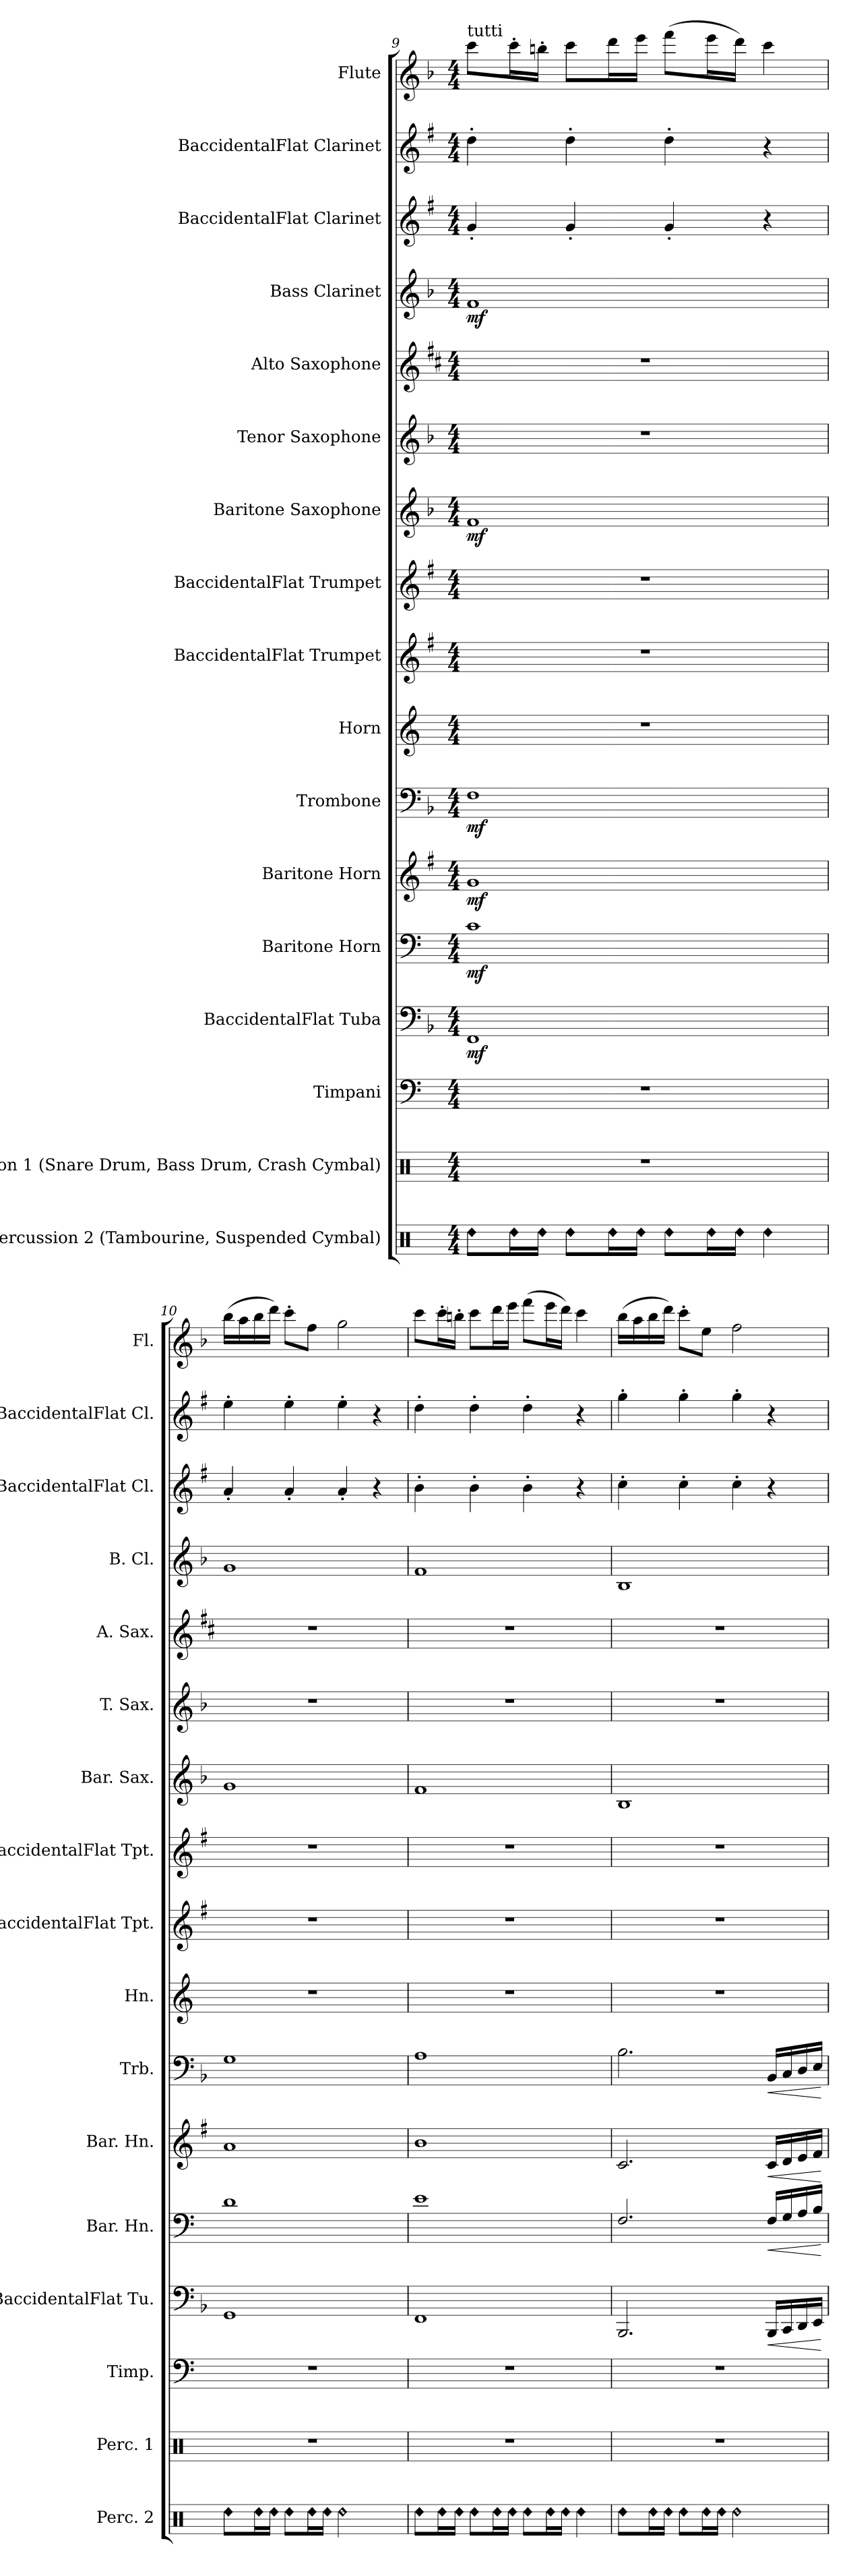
**kern	**kern	**kern	**kern	**dynam	**kern	**dynam	**kern	**dynam	**kern	**dynam	**kern	**kern	**kern	**kern	**dynam	**kern	**kern	**kern	**dynam	**kern	**kern	**kern
*part17	*part16	*part15	*part14	*part14	*part13	*part13	*part12	*part12	*part11	*part11	*part10	*part9	*part8	*part7	*part7	*part6	*part5	*part4	*part4	*part3	*part2	*part1
*staff17	*staff16	*staff15	*staff14	*staff14	*staff13	*staff13	*staff12	*staff12	*staff11	*staff11	*staff10	*staff9	*staff8	*staff7	*staff7	*staff6	*staff5	*staff4	*staff4	*staff3	*staff2	*staff1
*I"Percussion 2 (Tambourine, Suspended Cymbal)	*I"Percussion 1 (Snare Drum, Bass Drum, Crash Cymbal)	*I"Timpani	*I"BaccidentalFlat Tuba	*	*I"Baritone Horn	*	*I"Baritone Horn	*	*I"Trombone	*	*I"Horn	*I"BaccidentalFlat Trumpet	*I"BaccidentalFlat Trumpet	*I"Baritone Saxophone	*	*I"Tenor Saxophone	*I"Alto Saxophone	*I"Bass Clarinet	*	*I"BaccidentalFlat Clarinet	*I"BaccidentalFlat Clarinet	*I"Flute
*I'Perc. 2	*I'Perc. 1	*I'Timp.	*I'BaccidentalFlat Tu.	*	*I'Bar. Hn.	*	*I'Bar. Hn.	*	*I'Trb.	*	*I'Hn.	*I'BaccidentalFlat Tpt.	*I'BaccidentalFlat Tpt.	*I'Bar. Sax.	*	*I'T. Sax.	*I'A. Sax.	*I'B. Cl.	*	*I'BaccidentalFlat Cl.	*I'BaccidentalFlat Cl.	*I'Fl.
*clefX	*clefX	*clefF4	*clefF4	*	*clefF4	*	*clefG2	*	*clefF4	*	*clefG2	*clefG2	*clefG2	*clefG2	*	*clefG2	*clefG2	*clefG2	*	*clefG2	*clefG2	*clefG2
*	*	*	*	*	*ITrd4c7	*	*ITrd1c2	*	*	*	*ITrd4c7	*ITrd1c2	*ITrd1c2	*ITrd12c21	*	*ITrd8c14	*ITrd5c9	*ITrd8c14	*	*ITrd1c2	*ITrd1c2	*
*k[]	*k[]	*k[]	*k[b-]	*	*k[b-]	*	*k[b-]	*	*k[b-]	*	*k[b-]	*k[b-]	*k[b-]	*k[b-]	*	*k[b-]	*k[b-]	*k[b-]	*	*k[b-]	*k[b-]	*k[b-]
*M4/4	*M4/4	*M4/4	*M4/4	*	*M4/4	*	*M4/4	*	*M4/4	*	*M4/4	*M4/4	*M4/4	*M4/4	*	*M4/4	*M4/4	*M4/4	*	*M4/4	*M4/4	*M4/4
=9	=9	=9	=9	=9	=9	=9	=9	=9	=9	=9	=9	=9	=9	=9	=9	=9	=9	=9	=9	=9	=9	=9
!	!	!	!	!	!	!	!	!	!	!	!	!	!	!	!	!	!	!	!	!	!	!LO:TX:a:t=tutti
!LO:N:head=diamond	!	!	!	!LO:DY:b	!	!LO:DY:b	!	!LO:DY:b	!	!LO:DY:b	!	!	!	!	!LO:DY:b	!	!	!	!LO:DY:b	!	!	!
8Rdd\L	1r	1r	1FF	mf	1F	mf	1f	mf	1F	mf	1r	1r	1r	1F	mf	1r	1r	1F	mf	4f'/	4cc'\	8ccc\L
!LO:N:head=diamond	!	!	!	!	!	!	!	!	!	!	!	!	!	!	!	!	!	!	!	!	!	!
16Rdd\L	.	.	.	.	.	.	.	.	.	.	.	.	.	.	.	.	.	.	.	.	.	16ccc'\L
!LO:N:head=diamond	!	!	!	!	!	!	!	!	!	!	!	!	!	!	!	!	!	!	!	!	!	!
16Rdd\JJ	.	.	.	.	.	.	.	.	.	.	.	.	.	.	.	.	.	.	.	.	.	16bbn'\JJ
!LO:N:head=diamond	!	!	!	!	!	!	!	!	!	!	!	!	!	!	!	!	!	!	!	!	!	!
8Rdd\L	.	.	.	.	.	.	.	.	.	.	.	.	.	.	.	.	.	.	.	4f'/	4cc'\	8ccc\L
!LO:N:head=diamond	!	!	!	!	!	!	!	!	!	!	!	!	!	!	!	!	!	!	!	!	!	!
16Rdd\L	.	.	.	.	.	.	.	.	.	.	.	.	.	.	.	.	.	.	.	.	.	16ddd\L
!LO:N:head=diamond	!	!	!	!	!	!	!	!	!	!	!	!	!	!	!	!	!	!	!	!	!	!
16Rdd\JJ	.	.	.	.	.	.	.	.	.	.	.	.	.	.	.	.	.	.	.	.	.	16eee\JJ
!LO:N:head=diamond	!	!	!	!	!	!	!	!	!	!	!	!	!	!	!	!	!	!	!	!	!	!
8Rdd\L	.	.	.	.	.	.	.	.	.	.	.	.	.	.	.	.	.	.	.	4f'/	4cc'\	(8fff\L
!LO:N:head=diamond	!	!	!	!	!	!	!	!	!	!	!	!	!	!	!	!	!	!	!	!	!	!
16Rdd\L	.	.	.	.	.	.	.	.	.	.	.	.	.	.	.	.	.	.	.	.	.	16eee\L
!LO:N:head=diamond	!	!	!	!	!	!	!	!	!	!	!	!	!	!	!	!	!	!	!	!	!	!
16Rdd\JJ	.	.	.	.	.	.	.	.	.	.	.	.	.	.	.	.	.	.	.	.	.	16ddd\JJ)
!LO:N:head=diamond	!	!	!	!	!	!	!	!	!	!	!	!	!	!	!	!	!	!	!	!	!	!
4Rdd\	.	.	.	.	.	.	.	.	.	.	.	.	.	.	.	.	.	.	.	4r	4r	4ccc\
=10	=10	=10	=10	=10	=10	=10	=10	=10	=10	=10	=10	=10	=10	=10	=10	=10	=10	=10	=10	=10	=10	=10
!LO:N:head=diamond	!	!	!	!	!	!	!	!	!	!	!	!	!	!	!	!	!	!	!	!	!	!
8Rdd\L	1r	1r	1GG	.	1G	.	1g	.	1G	.	1r	1r	1r	1G	.	1r	1r	1G	.	4g'/	4dd'\	(16bb-\LL
.	.	.	.	.	.	.	.	.	.	.	.	.	.	.	.	.	.	.	.	.	.	16aa\
!LO:N:head=diamond	!	!	!	!	!	!	!	!	!	!	!	!	!	!	!	!	!	!	!	!	!	!
16Rdd\L	.	.	.	.	.	.	.	.	.	.	.	.	.	.	.	.	.	.	.	.	.	16bb-\
!LO:N:head=diamond	!	!	!	!	!	!	!	!	!	!	!	!	!	!	!	!	!	!	!	!	!	!
16Rdd\JJ	.	.	.	.	.	.	.	.	.	.	.	.	.	.	.	.	.	.	.	.	.	16ddd\JJ)
!LO:N:head=diamond	!	!	!	!	!	!	!	!	!	!	!	!	!	!	!	!	!	!	!	!	!	!
8Rdd\L	.	.	.	.	.	.	.	.	.	.	.	.	.	.	.	.	.	.	.	4g'/	4dd'\	8ccc'\L
!LO:N:head=diamond	!	!	!	!	!	!	!	!	!	!	!	!	!	!	!	!	!	!	!	!	!	!
16Rdd\L	.	.	.	.	.	.	.	.	.	.	.	.	.	.	.	.	.	.	.	.	.	8ff\J
!LO:N:head=diamond	!	!	!	!	!	!	!	!	!	!	!	!	!	!	!	!	!	!	!	!	!	!
16Rdd\JJ	.	.	.	.	.	.	.	.	.	.	.	.	.	.	.	.	.	.	.	.	.	.
!LO:N:head=diamond	!	!	!	!	!	!	!	!	!	!	!	!	!	!	!	!	!	!	!	!	!	!
2Rdd\	.	.	.	.	.	.	.	.	.	.	.	.	.	.	.	.	.	.	.	4g'/	4dd'\	2gg\
.	.	.	.	.	.	.	.	.	.	.	.	.	.	.	.	.	.	.	.	4r	4r	.
!!LO:PB:g=z
=11	=11	=11	=11	=11	=11	=11	=11	=11	=11	=11	=11	=11	=11	=11	=11	=11	=11	=11	=11	=11	=11	=11
!LO:N:head=diamond	!	!	!	!	!	!	!	!	!	!	!	!	!	!	!	!	!	!	!	!	!	!
8Rdd\L	1r	1r	1FF	.	1A	.	1a	.	1A	.	1r	1r	1r	1F	.	1r	1r	1F	.	4a'\	4cc'\	8ccc\L
!LO:N:head=diamond	!	!	!	!	!	!	!	!	!	!	!	!	!	!	!	!	!	!	!	!	!	!
16Rdd\L	.	.	.	.	.	.	.	.	.	.	.	.	.	.	.	.	.	.	.	.	.	16ccc'\L
!LO:N:head=diamond	!	!	!	!	!	!	!	!	!	!	!	!	!	!	!	!	!	!	!	!	!	!
16Rdd\JJ	.	.	.	.	.	.	.	.	.	.	.	.	.	.	.	.	.	.	.	.	.	16bbn'\JJ
!LO:N:head=diamond	!	!	!	!	!	!	!	!	!	!	!	!	!	!	!	!	!	!	!	!	!	!
8Rdd\L	.	.	.	.	.	.	.	.	.	.	.	.	.	.	.	.	.	.	.	4a'\	4cc'\	8ccc\L
!LO:N:head=diamond	!	!	!	!	!	!	!	!	!	!	!	!	!	!	!	!	!	!	!	!	!	!
16Rdd\L	.	.	.	.	.	.	.	.	.	.	.	.	.	.	.	.	.	.	.	.	.	16ddd\L
!LO:N:head=diamond	!	!	!	!	!	!	!	!	!	!	!	!	!	!	!	!	!	!	!	!	!	!
16Rdd\JJ	.	.	.	.	.	.	.	.	.	.	.	.	.	.	.	.	.	.	.	.	.	16eee\JJ
!LO:N:head=diamond	!	!	!	!	!	!	!	!	!	!	!	!	!	!	!	!	!	!	!	!	!	!
8Rdd\L	.	.	.	.	.	.	.	.	.	.	.	.	.	.	.	.	.	.	.	4a'\	4cc'\	(8fff\L
!LO:N:head=diamond	!	!	!	!	!	!	!	!	!	!	!	!	!	!	!	!	!	!	!	!	!	!
16Rdd\L	.	.	.	.	.	.	.	.	.	.	.	.	.	.	.	.	.	.	.	.	.	16eee\L
!LO:N:head=diamond	!	!	!	!	!	!	!	!	!	!	!	!	!	!	!	!	!	!	!	!	!	!
16Rdd\JJ	.	.	.	.	.	.	.	.	.	.	.	.	.	.	.	.	.	.	.	.	.	16ddd\JJ)
!LO:N:head=diamond	!	!	!	!	!	!	!	!	!	!	!	!	!	!	!	!	!	!	!	!	!	!
4Rdd\	.	.	.	.	.	.	.	.	.	.	.	.	.	.	.	.	.	.	.	4r	4r	4ccc\
=12	=12	=12	=12	=12	=12	=12	=12	=12	=12	=12	=12	=12	=12	=12	=12	=12	=12	=12	=12	=12	=12	=12
!LO:N:head=diamond	!	!	!	!	!	!	!	!	!	!	!	!	!	!	!	!	!	!	!	!	!	!
8Rdd\L	1r	1r	2.BBB-/	.	2.BB-/	.	2.B-/	.	2.B-\	.	1r	1r	1r	1BB-	.	1r	1r	1BB-	.	4b-'\	4ff'\	(16bb-\LL
.	.	.	.	.	.	.	.	.	.	.	.	.	.	.	.	.	.	.	.	.	.	16aa\
!LO:N:head=diamond	!	!	!	!	!	!	!	!	!	!	!	!	!	!	!	!	!	!	!	!	!	!
16Rdd\L	.	.	.	.	.	.	.	.	.	.	.	.	.	.	.	.	.	.	.	.	.	16bb-\
!LO:N:head=diamond	!	!	!	!	!	!	!	!	!	!	!	!	!	!	!	!	!	!	!	!	!	!
16Rdd\JJ	.	.	.	.	.	.	.	.	.	.	.	.	.	.	.	.	.	.	.	.	.	16ddd\JJ)
!LO:N:head=diamond	!	!	!	!	!	!	!	!	!	!	!	!	!	!	!	!	!	!	!	!	!	!
8Rdd\L	.	.	.	.	.	.	.	.	.	.	.	.	.	.	.	.	.	.	.	4b-'\	4ff'\	8ccc'\L
!LO:N:head=diamond	!	!	!	!	!	!	!	!	!	!	!	!	!	!	!	!	!	!	!	!	!	!
16Rdd\L	.	.	.	.	.	.	.	.	.	.	.	.	.	.	.	.	.	.	.	.	.	8ee\J
!LO:N:head=diamond	!	!	!	!	!	!	!	!	!	!	!	!	!	!	!	!	!	!	!	!	!	!
16Rdd\JJ	.	.	.	.	.	.	.	.	.	.	.	.	.	.	.	.	.	.	.	.	.	.
!LO:N:head=diamond	!	!	!	!	!	!	!	!	!	!	!	!	!	!	!	!	!	!	!	!	!	!
2Rdd\	.	.	.	.	.	.	.	.	.	.	.	.	.	.	.	.	.	.	.	4b-'\	4ff'\	2ff\
!	!	!	!	!LO:HP:b	!	!LO:HP:b	!	!LO:HP:b	!	!LO:HP:b	!	!	!	!	!	!	!	!	!	!	!	!
.	.	.	16BBB-/LL	<	16BB-/LL	<	16B-/LL	<	16BB-/LL	<	.	.	.	.	.	.	.	.	.	4r	4r	.
.	.	.	16CC/	.	16C/	.	16c/	.	16C/	.	.	.	.	.	.	.	.	.	.	.	.	.
.	.	.	16DD/	.	16D/	.	16d/	.	16D/	.	.	.	.	.	.	.	.	.	.	.	.	.
.	.	.	16EE/JJ	.	16E/JJ	.	16e/JJ	.	16E/JJ	.	.	.	.	.	.	.	.	.	.	.	.	.
.	.	.	.	[	.	[	.	[	.	[	.	.	.	.	.	.	.	.	.	.	.	.
=	=	=	=	=	=	=	=	=	=	=	=	=	=	=	=	=	=	=	=	=	=	=
*-	*-	*-	*-	*-	*-	*-	*-	*-	*-	*-	*-	*-	*-	*-	*-	*-	*-	*-	*-	*-	*-	*-
